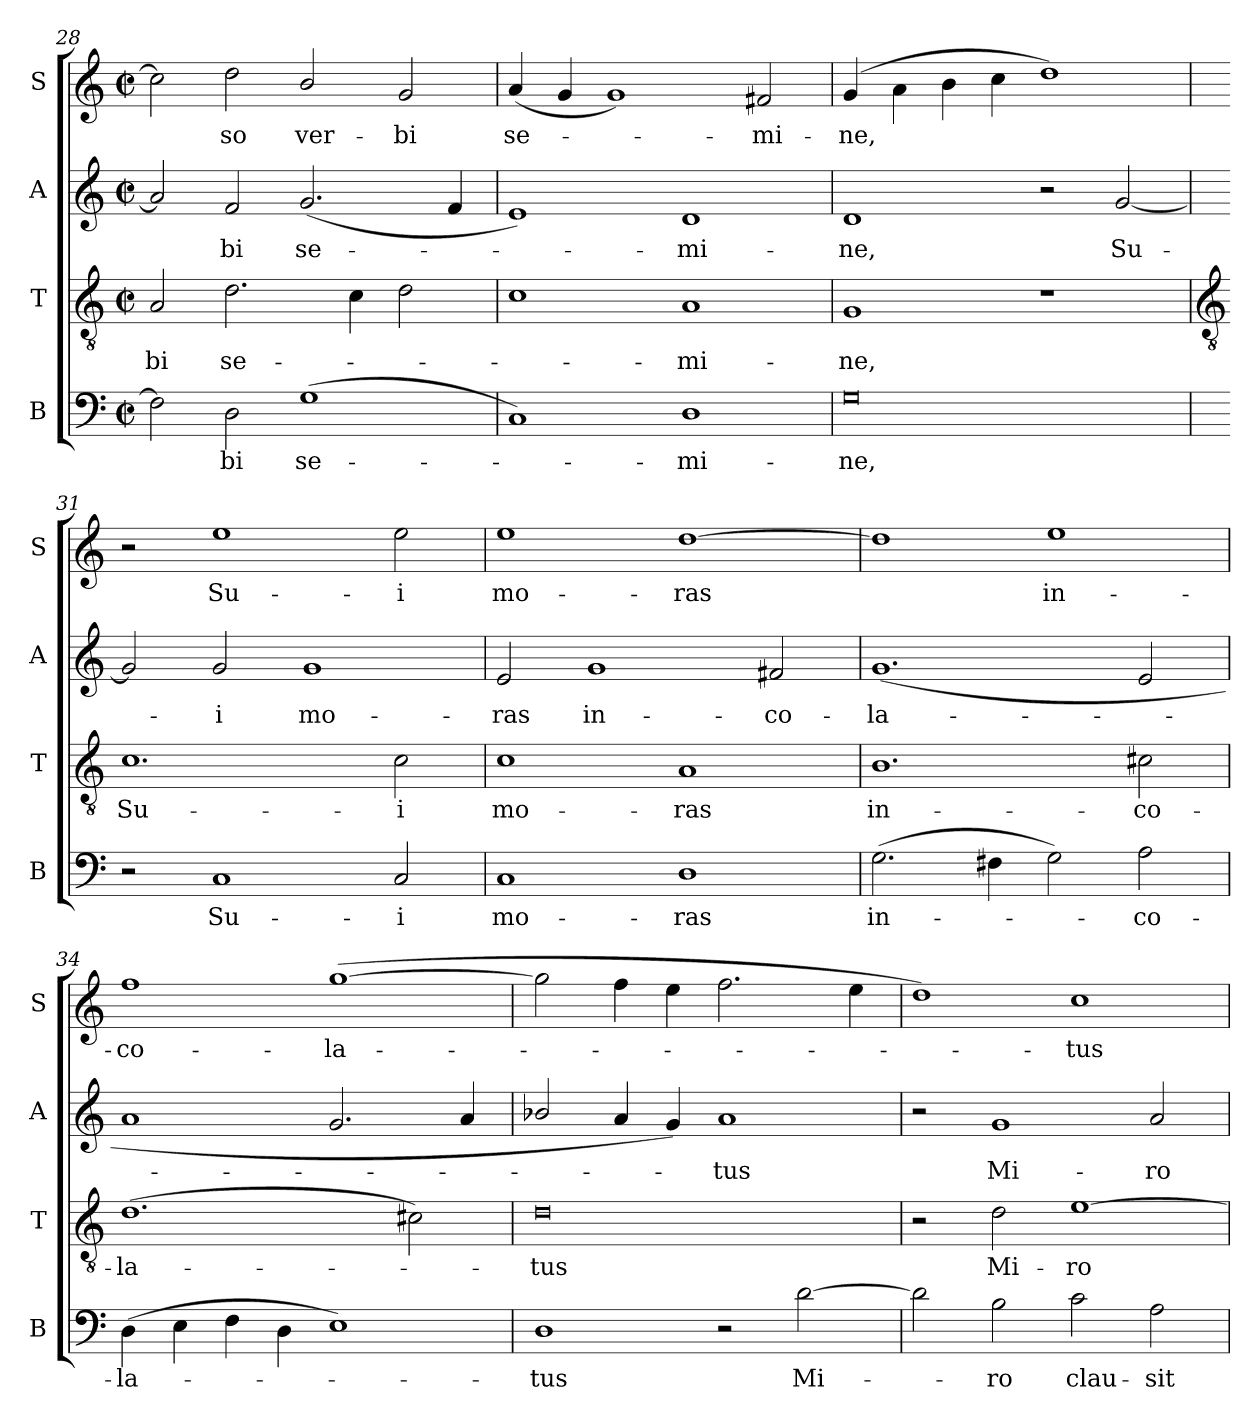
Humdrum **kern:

**kern	**text	**kern	**text	**kern	**text	**kern	**text
*part4	*part4	*part3	*part3	*part2	*part2	*part1	*part1
*staff4	*staff4	*staff3	*staff3	*staff2	*staff2	*staff1	*staff1
*I"B	*	*I"T	*	*I"A	*	*I"S	*
*I'B	*	*I'T	*	*I'A	*	*I'S	*
*clefF4	*	*clefGv2	*	*clefG2	*	*clefG2	*
*k[]	*	*k[]	*	*k[]	*	*k[]	*
*C:	*	*C:	*	*C:	*	*C:	*
*M4/2	*	*M4/2	*	*M4/2	*	*M4/2	*
*met(c|)	*	*met(c|)	*	*met(c|)	*	*met(c|)	*
=28	=28	=28	=28	=28	=28	=28	=28
!	!	!	!LO:LY:b	!	!	!	!
2F]	.	2A	-bi	2a]	.	2cc]	.
!	!LO:LY:b	!	!LO:LY:b	!	!LO:LY:b	!	!LO:LY:b
2D	bi	2.d	se-	2f	bi	2dd	so
!	!LO:LY:b	!	!	!	!LO:LY:b	!	!LO:LY:b
(<1G	se-	.	.	(<2.g	se-	2b/	ver-
.	.	4c	.	.	.	.	.
!	!	!	!	!	!	!	!LO:LY:b
.	.	2d	.	.	.	2g	-bi
.	.	.	.	4f	.	.	.
=29	=29	=29	=29	=29	=29	=29	=29
!	!	!	!	!	!	!	!LO:LY:b
1C)	.	1c	.	1e)	.	(<4a	se-
.	.	.	.	.	.	4g	.
.	.	.	.	.	.	1g)	.
!	!LO:LY:b	!	!LO:LY:b	!	!LO:LY:b	!	!
1D	mi-	1A	mi-	1d	mi-	.	.
!	!	!	!	!	!	!	!LO:LY:b
.	.	.	.	.	.	2f#X	mi-
=30	=30	=30	=30	=30	=30	=30	=30
!	!LO:LY:b	!	!LO:LY:b	!	!LO:LY:b	!	!LO:LY:b
0G	-ne,	1G	-ne,	1d	-ne,	(>4g	-ne,
.	.	.	.	.	.	4a\	.
.	.	.	.	.	.	4b	.
.	.	.	.	.	.	4cc	.
.	.	1r	.	2r	.	1dd)	.
!	!	!	!	!	!LO:LY:b	!	!
.	.	.	.	[2g	Su-	.	.
!!LO:LB:g=z
=31	=31	=31	=31	=31	=31	=31	=31
*	*	*clefGv2	*	*	*	*	*
!	!	!	!LO:LY:b	!	!	!	!
2r	.	1.c	Su-	2g]	.	2r	.
!	!LO:LY:b	!	!	!	!LO:LY:b	!	!LO:LY:b
1C	Su-	.	.	2g	i	1ee	Su-
!	!	!	!	!	!LO:LY:b	!	!
.	.	.	.	1g	mo-	.	.
!	!LO:LY:b	!	!LO:LY:b	!	!	!	!LO:LY:b
2C	-i	2c	-i	.	.	2ee	-i
=32	=32	=32	=32	=32	=32	=32	=32
!	!LO:LY:b	!	!LO:LY:b	!	!LO:LY:b	!	!LO:LY:b
1C	mo-	1c	mo-	2e	-ras	1ee	mo-
!	!	!	!	!	!LO:LY:b	!	!
.	.	.	.	1g	in-	.	.
!	!LO:LY:b	!	!LO:LY:b	!	!	!	!LO:LY:b
1D	-ras	1A	-ras	.	.	[1dd	-ras
!	!	!	!	!	!LO:LY:b	!	!
.	.	.	.	2f#X	-co-	.	.
=33	=33	=33	=33	=33	=33	=33	=33
!	!LO:LY:b	!	!LO:LY:b	!	!LO:LY:b	!	!
(>2.G	in-	1.B	in-	(<1.g	-la-	1dd]	.
4F#	.	.	.	.	.	.	.
!	!	!	!	!	!	!	!LO:LY:b
2G)	.	.	.	.	.	1ee	in-
!	!LO:LY:b	!	!LO:LY:b	!	!	!	!
2A	co-	2c#X	-co-	2e	.	.	.
=34	=34	=34	=34	=34	=34	=34	=34
!	!LO:LY:b	!	!LO:LY:b	!	!	!	!LO:LY:b
(>4D	-la-	(>1.d	-la-	1a	.	1ff	-co-
4E	.	.	.	.	.	.	.
4F	.	.	.	.	.	.	.
4D	.	.	.	.	.	.	.
!	!	!	!	!	!	!	!LO:LY:b
1E)	.	.	.	2.g	.	(>[1gg	-la-
.	.	2c#X)	.	.	.	.	.
.	.	.	.	4a	.	.	.
=35	=35	=35	=35	=35	=35	=35	=35
!	!LO:LY:b	!	!LO:LY:b	!	!	!	!
1D	tus	0d	tus	2b-X/	.	2gg]	.
.	.	.	.	4a	.	4ff	.
.	.	.	.	4g)	.	4ee	.
!	!	!	!	!	!LO:LY:b	!	!
2r	.	.	.	1a	tus	2.ff	.
!	!LO:LY:b	!	!	!	!	!	!
[2d	Mi-	.	.	.	.	.	.
.	.	.	.	.	.	4ee	.
=36	=36	=36	=36	=36	=36	=36	=36
2d]	.	2r	.	2r	.	1dd)	.
!	!LO:LY:b	!	!LO:LY:b	!	!LO:LY:b	!	!
2B	ro	2d	Mi-	1g	Mi-	.	.
!	!LO:LY:b	!	!LO:LY:b	!	!	!	!LO:LY:b
2c	clau-	[1e	-ro	.	.	1cc	tus
!	!LO:LY:b	!	!	!	!LO:LY:b	!	!
2A	-sit	.	.	2a	-ro	.	.
=	=	=	=	=	=	=	=
*-	*-	*-	*-	*-	*-	*-	*-
